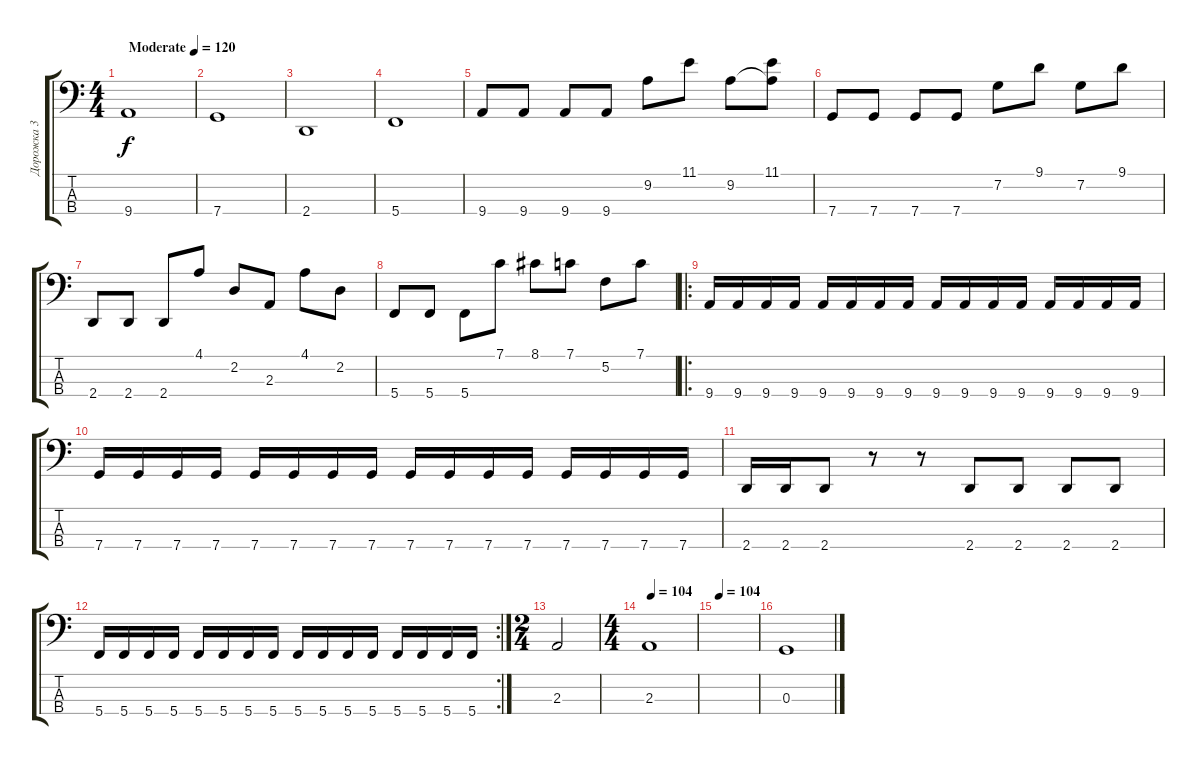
\track ("Дорожка 3" "Дорожка 3") {instrument electricbassfinger}
\staff {score tabs}
\tuning (F2 C2 G1 C1) {hide}
\ts (4 4)
\tempo (120 "Moderate")
\tempo 104
\tempo (120 "Moderate")
\clef f4
\ks c
9.4.1{dy f instrument electricbassfinger} |
7.4.1 |
2.4.1 |
5.4.1 |
9.4.8 9.4.8 9.4.8 9.4.8 9.2.8 11.1.8 9.2.8 (11.1 9.2{t}).8 |
7.4.8 7.4.8 7.4.8 7.4.8 7.2.8 9.1.8 7.2.8 9.1.8 |
2.4.8 2.4.8 2.4.8 4.1.8 2.2.8 2.3.8 4.1.8 2.2.8 |
5.4.8 5.4.8 5.4.8 7.1.8 8.1.8 7.1.8 5.2.8 7.1.8 |
\ro
9.4.16 9.4.16 9.4.16 9.4.16 9.4.16 9.4.16 9.4.16 9.4.16 9.4.16 9.4.16 9.4.16 9.4.16 9.4.16 9.4.16 9.4.16 9.4.16 |
7.4.16 7.4.16 7.4.16 7.4.16 7.4.16 7.4.16 7.4.16 7.4.16 7.4.16 7.4.16 7.4.16 7.4.16 7.4.16 7.4.16 7.4.16 7.4.16 |
2.4.16 2.4.16 2.4.8 r.8 r.8 2.4.8 2.4.8 2.4.8 2.4.8 |
\rc 2
5.4.16 5.4.16 5.4.16 5.4.16 5.4.16 5.4.16 5.4.16 5.4.16 5.4.16 5.4.16 5.4.16 5.4.16 5.4.16 5.4.16 5.4.16 5.4.16 |
\ts (2 4)
2.3.2 |
\ts (4 4)
\tempo (104 0.0625)
2.3.1 |
\tempo (104 0.0625)
|
0.3.1
